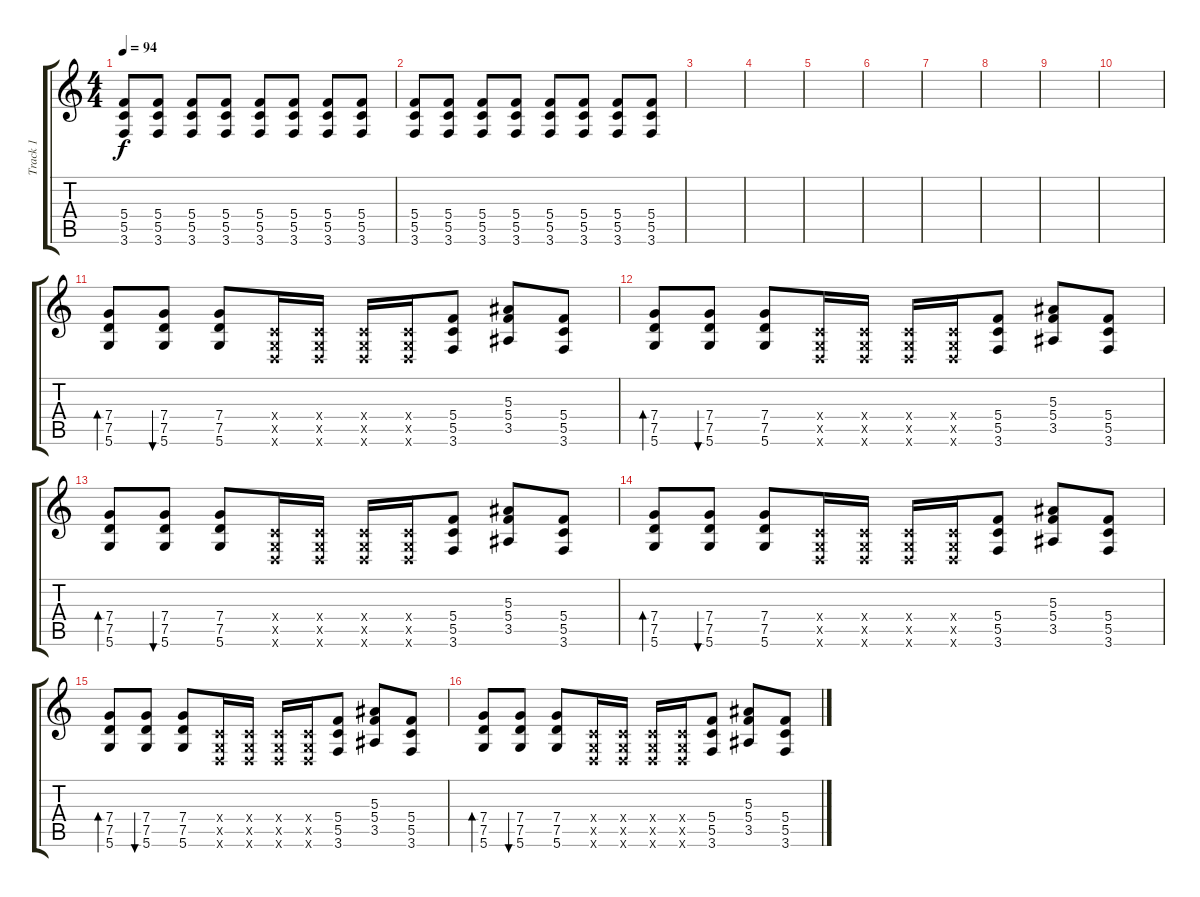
\track ("Track 1" "Track 1") {instrument distortionguitar}
\staff {score tabs}
\tuning (D4 A3 F3 C3 G2 D2) {hide}
\ts (4 4)
\tempo 94
\clef g2
\ks c
(5.4 5.5 3.6).8{dy f} (5.4 5.5 3.6).8 (5.4 5.5 3.6).8 (5.4 5.5 3.6).8 (5.4 5.5 3.6).8 (5.4 5.5 3.6).8 (5.4 5.5 3.6).8 (5.4 5.5 3.6).8 |
(5.4 5.5 3.6).8 (5.4 5.5 3.6).8 (5.4 5.5 3.6).8 (5.4 5.5 3.6).8 (5.4 5.5 3.6).8 (5.4 5.5 3.6).8 (5.4 5.5 3.6).8 (5.4 5.5 3.6).8 |
|
|
|
|
|
|
|
|
(7.4 7.5 5.6).8{bd 60} (7.4 7.5 5.6).8{bu 60} (7.4 7.5 5.6).8 (0.4{x} 0.5{x} 0.6{x}).16 (0.4{x} 0.5{x} 0.6{x}).16 (0.4{x} 0.5{x} 0.6{x}).16 (0.4{x} 0.5{x} 0.6{x}).16 (5.4 5.5 3.6).8 (5.3 5.4 3.5).8 (5.4 5.5 3.6).8 |
(7.4 7.5 5.6).8{bd 60} (7.4 7.5 5.6).8{bu 60} (7.4 7.5 5.6).8 (0.4{x} 0.5{x} 0.6{x}).16 (0.4{x} 0.5{x} 0.6{x}).16 (0.4{x} 0.5{x} 0.6{x}).16 (0.4{x} 0.5{x} 0.6{x}).16 (5.4 5.5 3.6).8 (5.3 5.4 3.5).8 (5.4 5.5 3.6).8 |
(7.4 7.5 5.6).8{bd 60} (7.4 7.5 5.6).8{bu 60} (7.4 7.5 5.6).8 (0.4{x} 0.5{x} 0.6{x}).16 (0.4{x} 0.5{x} 0.6{x}).16 (0.4{x} 0.5{x} 0.6{x}).16 (0.4{x} 0.5{x} 0.6{x}).16 (5.4 5.5 3.6).8 (5.3 5.4 3.5).8 (5.4 5.5 3.6).8 |
(7.4 7.5 5.6).8{bd 60} (7.4 7.5 5.6).8{bu 60} (7.4 7.5 5.6).8 (0.4{x} 0.5{x} 0.6{x}).16 (0.4{x} 0.5{x} 0.6{x}).16 (0.4{x} 0.5{x} 0.6{x}).16 (0.4{x} 0.5{x} 0.6{x}).16 (5.4 5.5 3.6).8 (5.3 5.4 3.5).8 (5.4 5.5 3.6).8 |
(7.4 7.5 5.6).8{bd 60} (7.4 7.5 5.6).8{bu 60} (7.4 7.5 5.6).8 (0.4{x} 0.5{x} 0.6{x}).16 (0.4{x} 0.5{x} 0.6{x}).16 (0.4{x} 0.5{x} 0.6{x}).16 (0.4{x} 0.5{x} 0.6{x}).16 (5.4 5.5 3.6).8 (5.3 5.4 3.5).8 (5.4 5.5 3.6).8 |
(7.4 7.5 5.6).8{bd 60} (7.4 7.5 5.6).8{bu 60} (7.4 7.5 5.6).8 (0.4{x} 0.5{x} 0.6{x}).16 (0.4{x} 0.5{x} 0.6{x}).16 (0.4{x} 0.5{x} 0.6{x}).16 (0.4{x} 0.5{x} 0.6{x}).16 (5.4 5.5 3.6).8 (5.3 5.4 3.5).8 (5.4 5.5 3.6).8
